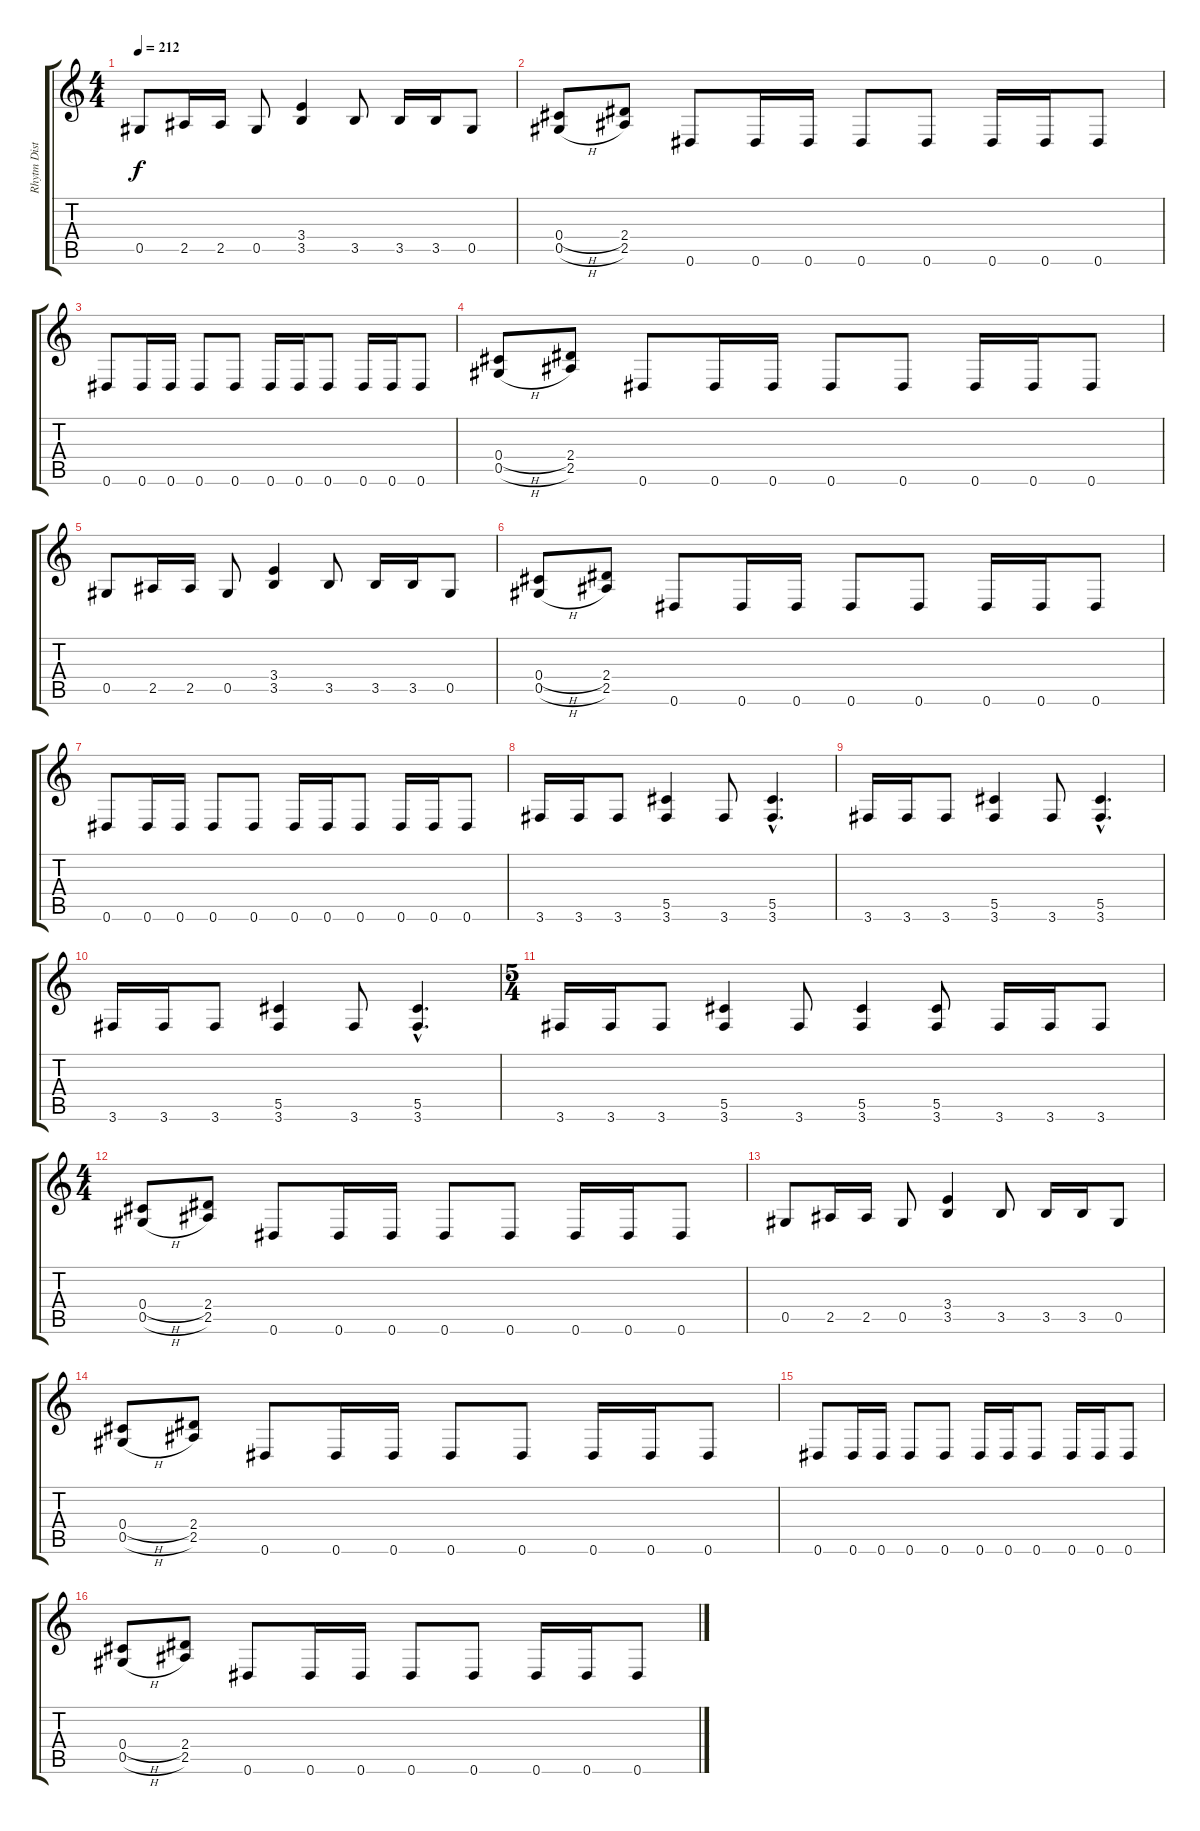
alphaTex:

\track ("Rhytm Distortion" "Rhytm Dist") {instrument distortionguitar}
\staff {score tabs}
\tuning (Eb4 Bb3 Gb3 Db3 Ab2 Eb2) {hide}
\ts (4 4)
\tempo 212
\clef g2
\ks c
0.5.8{dy f} 2.5.16 2.5.16 0.5.8 (3.4 3.5).4 3.5.8 3.5.16 3.5.16 0.5.8 |
(0.4{h} 0.5{h}).8 (2.4 2.5).8 0.6.8 0.6.16 0.6.16 0.6.8 0.6.8 0.6.16 0.6.16 0.6.8 |
0.6.8 0.6.16 0.6.16 0.6.8 0.6.8 0.6.16 0.6.16 0.6.8 0.6.16 0.6.16 0.6.8 |
(0.4{h} 0.5{h}).8 (2.4 2.5).8 0.6.8 0.6.16 0.6.16 0.6.8 0.6.8 0.6.16 0.6.16 0.6.8 |
0.5.8 2.5.16 2.5.16 0.5.8 (3.4 3.5).4 3.5.8 3.5.16 3.5.16 0.5.8 |
(0.4{h} 0.5{h}).8 (2.4 2.5).8 0.6.8 0.6.16 0.6.16 0.6.8 0.6.8 0.6.16 0.6.16 0.6.8 |
0.6.8 0.6.16 0.6.16 0.6.8 0.6.8 0.6.16 0.6.16 0.6.8 0.6.16 0.6.16 0.6.8 |
3.6.16 3.6.16 3.6.8 (5.5 3.6).4 3.6.8 (5.5{hac} 3.6{hac}).4{d} |
3.6.16 3.6.16 3.6.8 (5.5 3.6).4 3.6.8 (5.5{hac} 3.6{hac}).4{d} |
3.6.16 3.6.16 3.6.8 (5.5 3.6).4 3.6.8 (5.5{hac} 3.6{hac}).4{d} |
\ts (5 4)
3.6.16 3.6.16 3.6.8 (5.5 3.6).4 3.6.8 (5.5 3.6).4 (5.5 3.6).8 3.6.16 3.6.16 3.6.8 |
\ts (4 4)
(0.4{h} 0.5{h}).8 (2.4 2.5).8 0.6.8 0.6.16 0.6.16 0.6.8 0.6.8 0.6.16 0.6.16 0.6.8 |
0.5.8 2.5.16 2.5.16 0.5.8 (3.4 3.5).4 3.5.8 3.5.16 3.5.16 0.5.8 |
(0.4{h} 0.5{h}).8 (2.4 2.5).8 0.6.8 0.6.16 0.6.16 0.6.8 0.6.8 0.6.16 0.6.16 0.6.8 |
0.6.8 0.6.16 0.6.16 0.6.8 0.6.8 0.6.16 0.6.16 0.6.8 0.6.16 0.6.16 0.6.8 |
(0.4{h} 0.5{h}).8 (2.4 2.5).8 0.6.8 0.6.16 0.6.16 0.6.8 0.6.8 0.6.16 0.6.16 0.6.8
